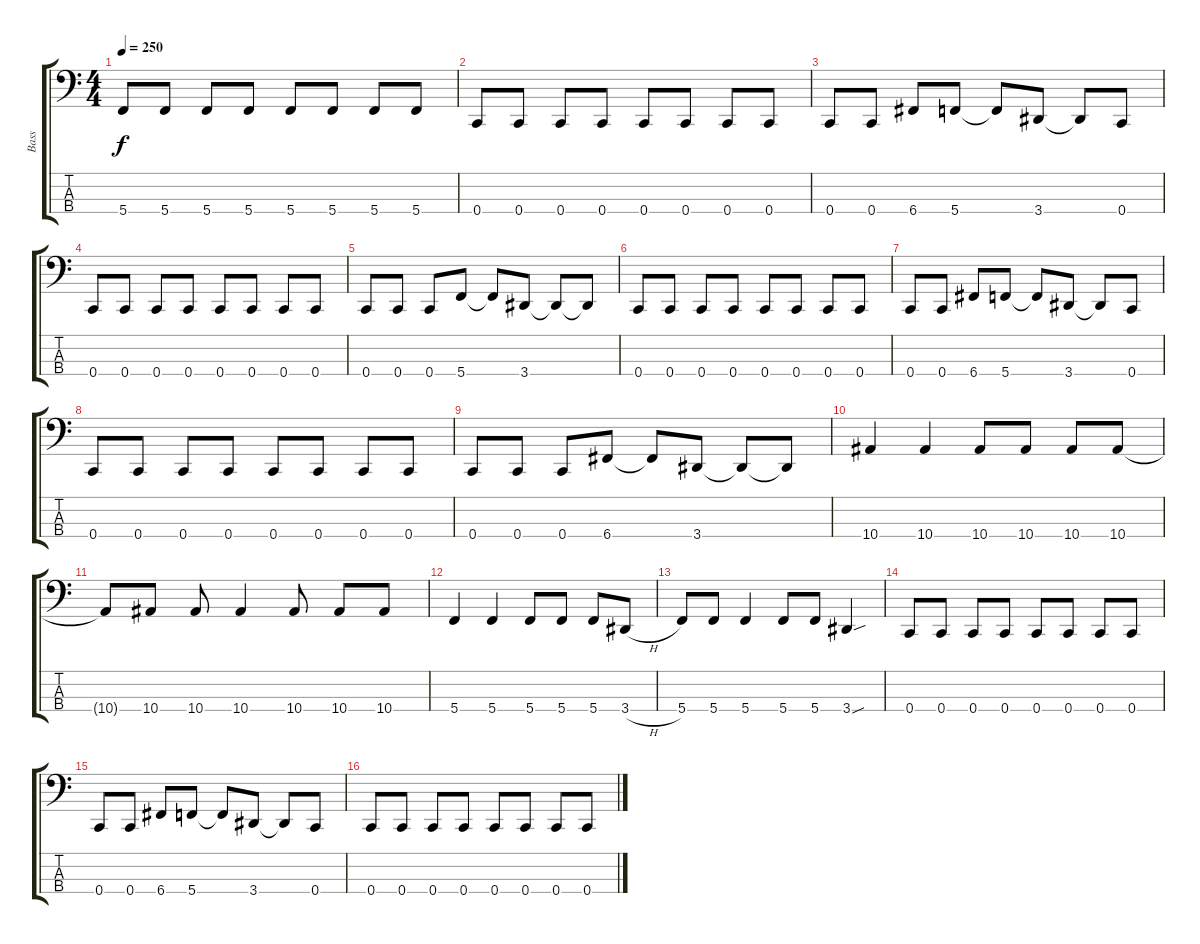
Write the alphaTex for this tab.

\track ("Bass" "Bass") {instrument electricbassfinger}
\staff {score tabs}
\tuning (F2 C2 G1 C1) {hide}
\ts (4 4)
\tempo 250
\clef f4
\ks c
5.4.8{dy f} 5.4.8 5.4.8 5.4.8 5.4.8 5.4.8 5.4.8 5.4.8 |
0.4.8 0.4.8 0.4.8 0.4.8 0.4.8 0.4.8 0.4.8 0.4.8 |
0.4.8 0.4.8 6.4.8 5.4.8 5.4{t}.8 3.4.8 3.4{t}.8 0.4.8 |
0.4.8 0.4.8 0.4.8 0.4.8 0.4.8 0.4.8 0.4.8 0.4.8 |
0.4.8 0.4.8 0.4.8 5.4.8 5.4{t}.8 3.4.8 3.4{t}.8 3.4{t}.8 |
0.4.8 0.4.8 0.4.8 0.4.8 0.4.8 0.4.8 0.4.8 0.4.8 |
0.4.8 0.4.8 6.4.8 5.4.8 5.4{t}.8 3.4.8 3.4{t}.8 0.4.8 |
0.4.8 0.4.8 0.4.8 0.4.8 0.4.8 0.4.8 0.4.8 0.4.8 |
0.4.8 0.4.8 0.4.8 6.4.8 6.4{t}.8 3.4.8 3.4{t}.8 3.4{t}.8 |
10.4.4 10.4.4 10.4.8 10.4.8 10.4.8 10.4.8 |
10.4{t}.8 10.4.8 10.4.8 10.4.4 10.4.8 10.4.8 10.4.8 |
5.4.4 5.4.4 5.4.8 5.4.8 5.4.8 3.4{h}.8 |
5.4.8 5.4.8 5.4.4 5.4.8 5.4.8 3.4{sou}.4 |
0.4.8 0.4.8 0.4.8 0.4.8 0.4.8 0.4.8 0.4.8 0.4.8 |
0.4.8 0.4.8 6.4.8 5.4.8 5.4{t}.8 3.4.8 3.4{t}.8 0.4.8 |
0.4.8 0.4.8 0.4.8 0.4.8 0.4.8 0.4.8 0.4.8 0.4.8
